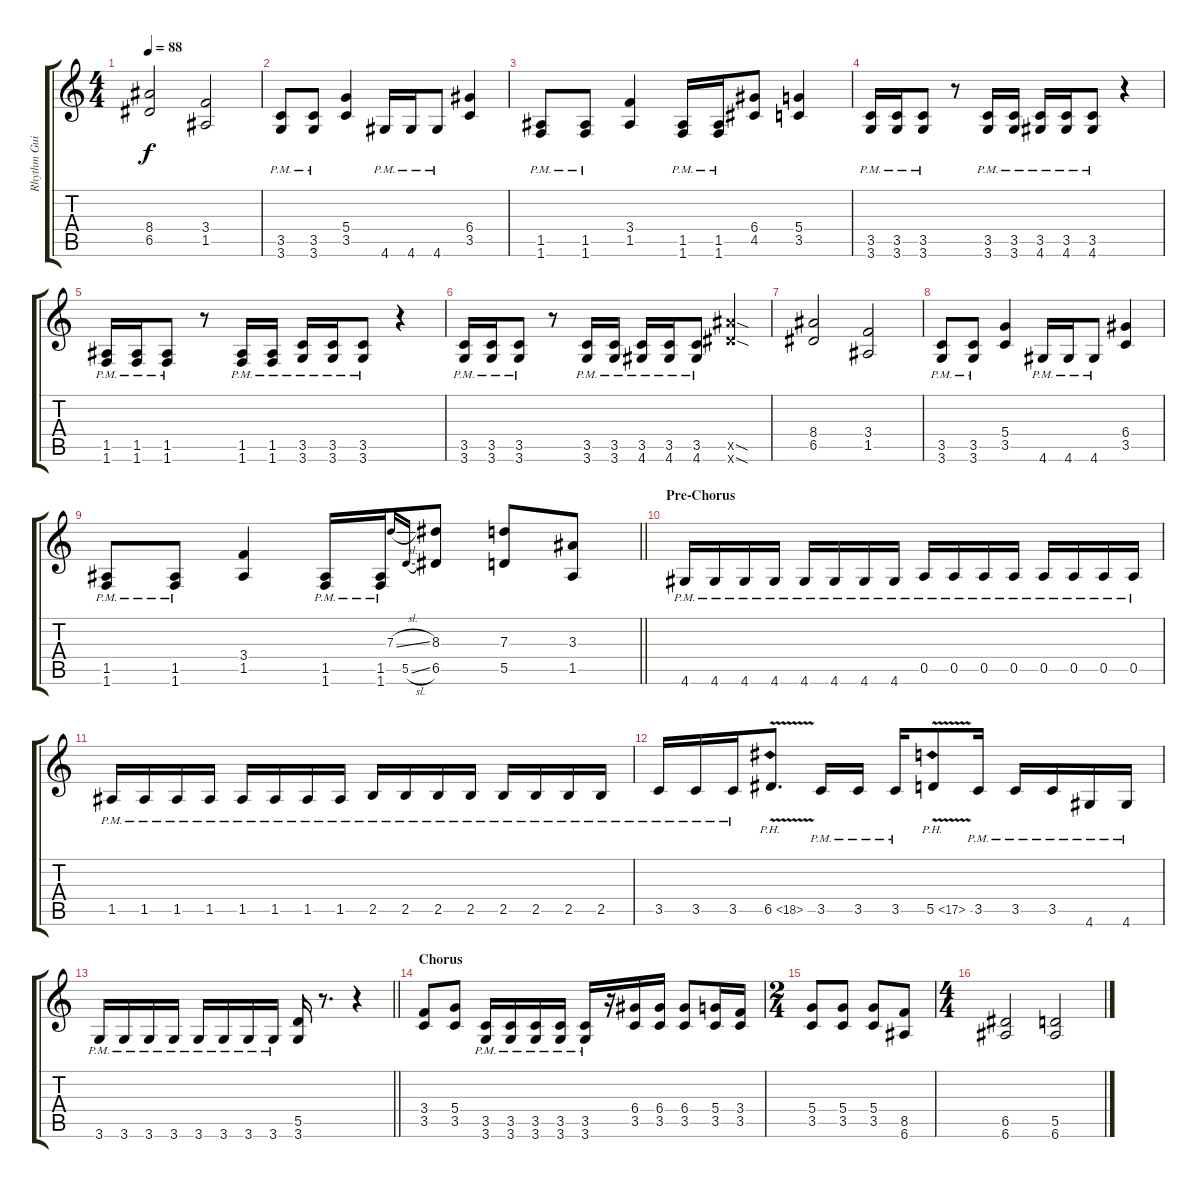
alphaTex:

\track ("Rhythm Guitar II" "Rhythm Gui") {instrument overdrivenguitar}
\staff {score tabs}
\tuning (E4 B3 G3 D3 A2 E2) {hide}
\ts (4 4)
\tempo 88
\clef g2
\ks c
(8.4 6.5).2{dy f} (3.4 1.5).2 |
(3.5{pm} 3.6{pm}).8 (3.5{pm} 3.6{pm}).8 (5.4 3.5).4 4.6{pm}.16 4.6{pm}.16 4.6{pm}.8 (6.4 3.5).4 |
(1.5{pm} 1.6{pm}).8 (1.5{pm} 1.6{pm}).8 (3.4 1.5).4 (1.5{pm} 1.6{pm}).16 (1.5{pm} 1.6{pm}).16 (6.4 4.5).8 (5.4 3.5).4 |
(3.5{pm} 3.6{pm}).16 (3.5{pm} 3.6{pm}).16 (3.5{pm} 3.6{pm}).8 r.8 (3.5{pm} 3.6{pm}).16 (3.5{pm} 3.6{pm}).16 (3.5{pm} 4.6{pm}).16 (3.5{pm} 4.6{pm}).16 (3.5{pm} 4.6{pm}).8 r.4 |
(1.5{pm} 1.6{pm}).16 (1.5{pm} 1.6{pm}).16 (1.5{pm} 1.6{pm}).8 r.8 (1.5{pm} 1.6{pm}).16 (1.5{pm} 1.6{pm}).16 (3.5{pm} 3.6{pm}).16 (3.5{pm} 3.6{pm}).16 (3.5{pm} 3.6{pm}).8 r.4 |
(3.5{pm} 3.6{pm}).16 (3.5{pm} 3.6{pm}).16 (3.5{pm} 3.6{pm}).8 r.8 (3.5{pm} 3.6{pm}).16 (3.5{pm} 3.6{pm}).16 (3.5{pm} 4.6{pm}).16 (3.5{pm} 4.6{pm}).16 (3.5{pm} 4.6{pm}).8 (13.5{sod x} 11.6{sod x}).4 |
(8.4 6.5).2 (3.4 1.5).2 |
(3.5{pm} 3.6{pm}).8 (3.5{pm} 3.6{pm}).8 (5.4 3.5).4 4.6{pm}.16 4.6{pm}.16 4.6{pm}.8 (6.4 3.5).4 |
\barLineRight lightlight
(1.5{pm} 1.6{pm}).8 (1.5{pm} 1.6{pm}).8 (3.4 1.5).4 (1.5{pm} 1.6{pm}).16 (1.5{pm} 1.6{pm}).16 7.3{sl}.16{gr onbeat} 5.5{sl}.16{gr onbeat} (8.3 6.5).8 (7.3 5.5).8 (3.3 1.5).8 |
\section ("" "Pre-Chorus")
4.6{pm}.16 4.6{pm}.16 4.6{pm}.16 4.6{pm}.16 4.6{pm}.16 4.6{pm}.16 4.6{pm}.16 4.6{pm}.16 0.5{pm}.16 0.5{pm}.16 0.5{pm}.16 0.5{pm}.16 0.5{pm}.16 0.5{pm}.16 0.5{pm}.16 0.5{pm}.16 |
1.5{pm}.16 1.5{pm}.16 1.5{pm}.16 1.5{pm}.16 1.5{pm}.16 1.5{pm}.16 1.5{pm}.16 1.5{pm}.16 2.5{pm}.16 2.5{pm}.16 2.5{pm}.16 2.5{pm}.16 2.5{pm}.16 2.5{pm}.16 2.5{pm}.16 2.5{pm}.16 |
3.5{pm}.16 3.5{pm}.16 3.5{pm}.16 6.5{ph 12 v}.8{d} 3.5{pm}.16 3.5{pm}.16 3.5{pm}.16 5.5{ph 12 v}.8 3.5{pm}.16 3.5{pm}.16 3.5{pm}.16 4.6{pm}.16 4.6{pm}.16 |
\barLineRight lightlight
3.6{pm}.16 3.6{pm}.16 3.6{pm}.16 3.6{pm}.16 3.6{pm}.16 3.6{pm}.16 3.6{pm}.16 3.6{pm}.16 (5.5 3.6).16 r.8{d} r.4 |
\section ("" "Chorus")
(3.4 3.5).8 (5.4 3.5).8 (3.5{pm} 3.6{pm}).16 (3.5{pm} 3.6{pm}).16 (3.5{pm} 3.6{pm}).16 (3.5{pm} 3.6{pm}).16 (3.5{pm} 3.6{pm}).16 r.16 (6.4 3.5).16 (6.4 3.5).16 (6.4 3.5).8 (5.4 3.5).16 (3.4 3.5).16 |
\ts (2 4)
(5.4 3.5).8 (5.4 3.5).8 (5.4 3.5).8 (8.5 6.6).8 |
\ts (4 4)
(6.5 6.6).2 (5.5 6.6).2
